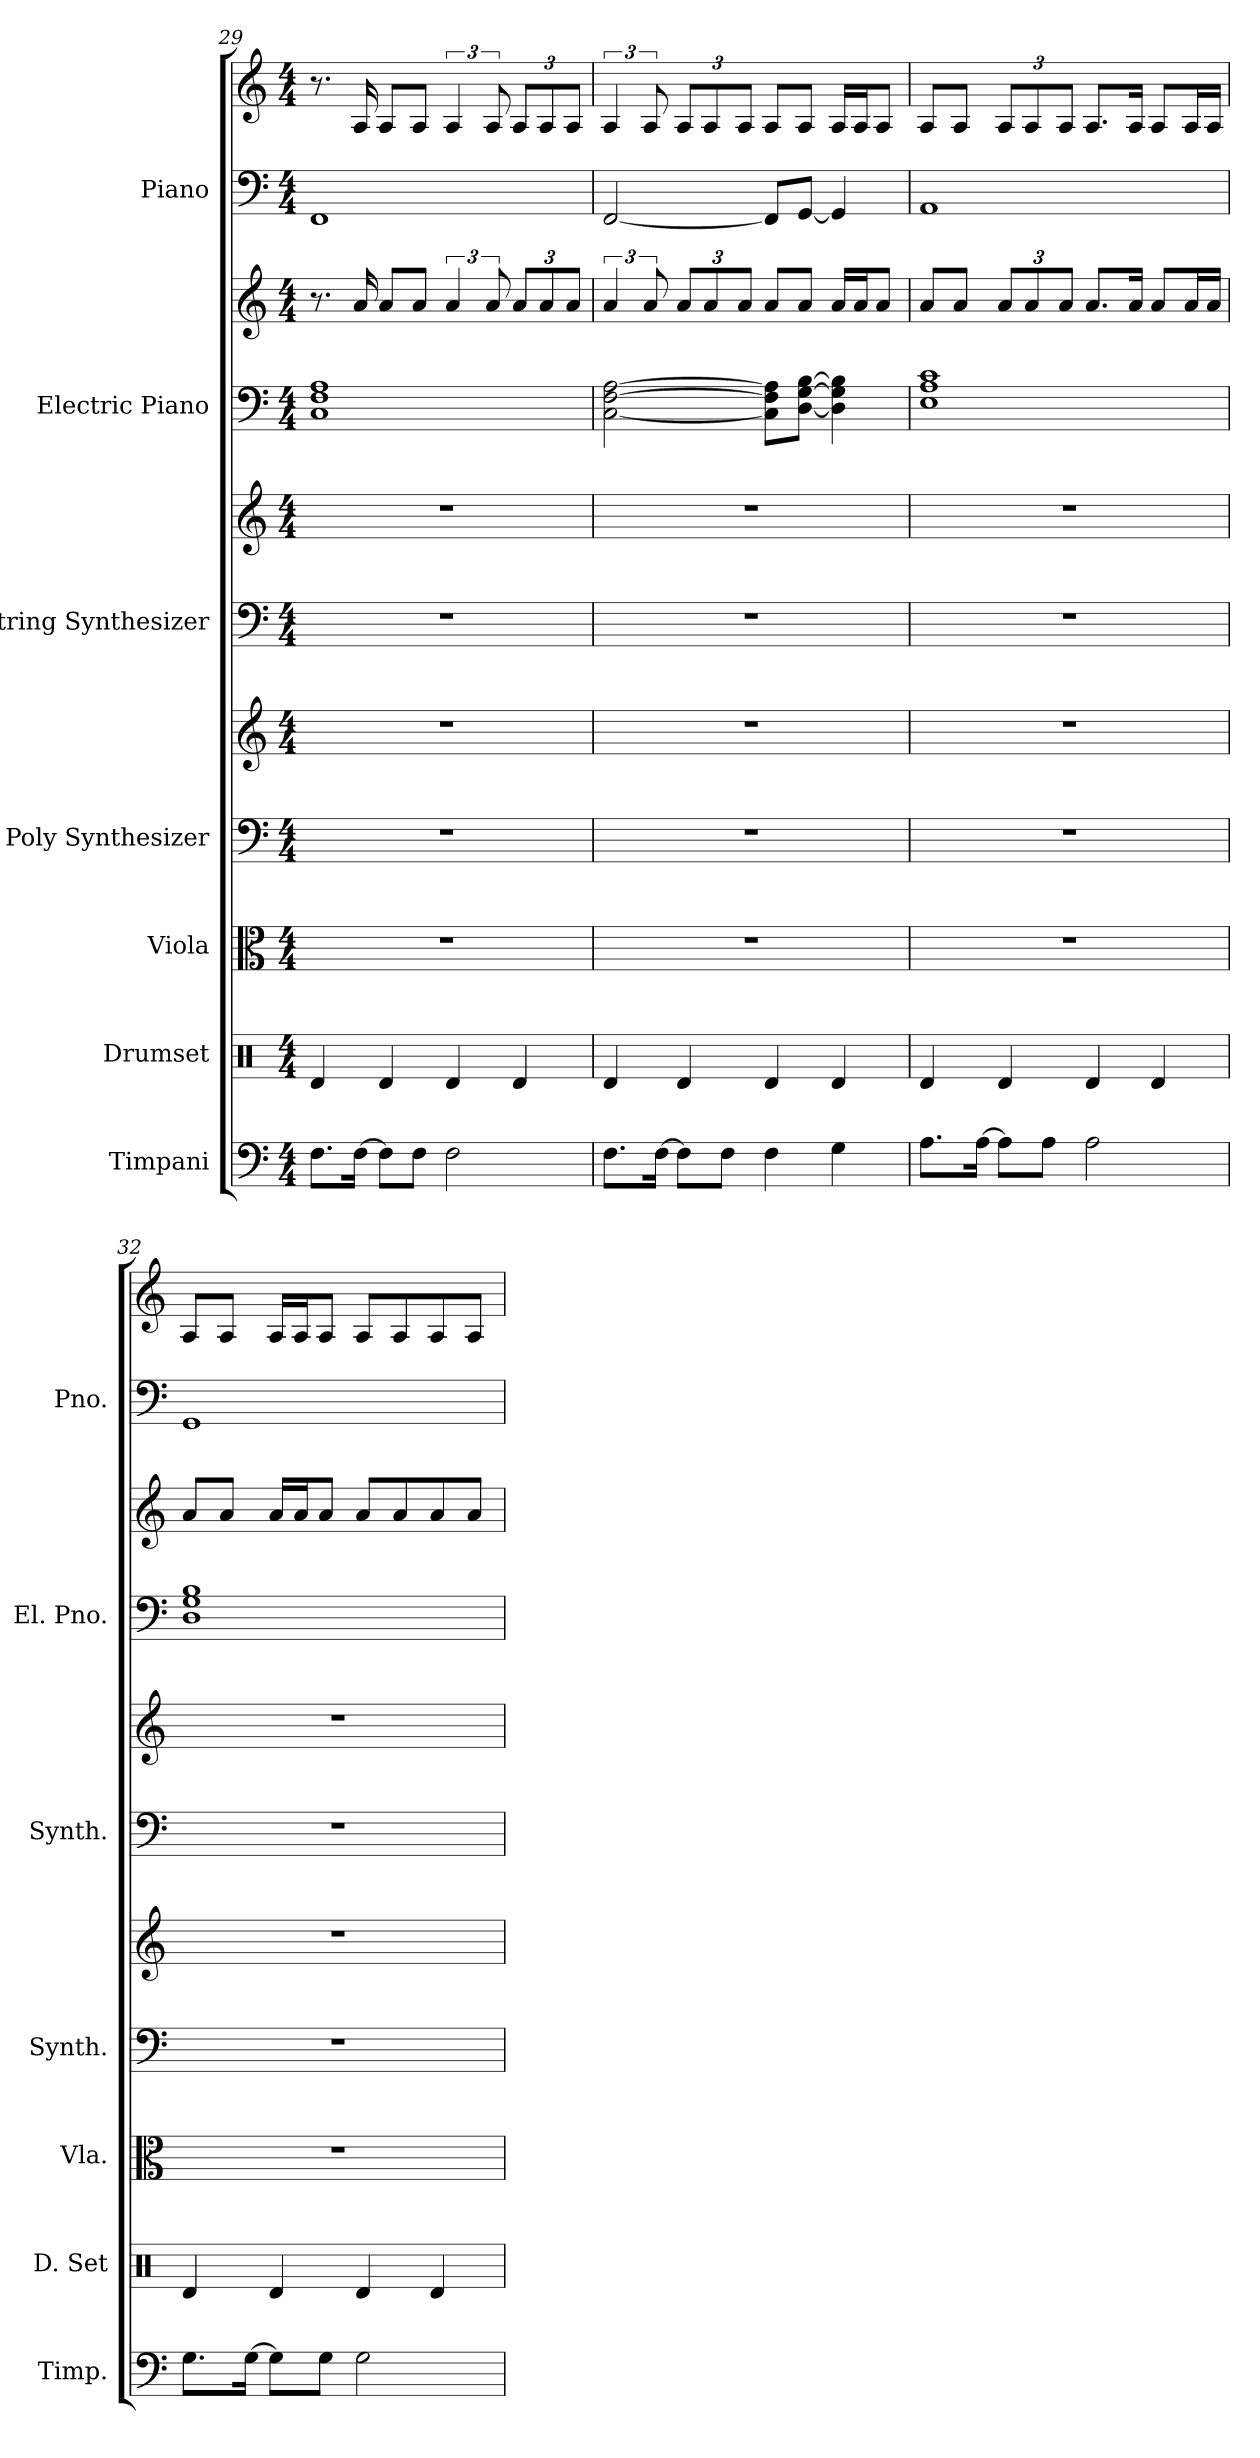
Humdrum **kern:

**kern	**kern	**kern	**kern	**kern	**kern	**kern	**kern	**kern	**kern	**kern
*part7	*part6	*part5	*part4	*part4	*part3	*part3	*part2	*part2	*part1	*part1
*staff11	*staff10	*staff9	*staff8	*staff7	*staff6	*staff5	*staff4	*staff3	*staff2	*staff1
*I"Timpani	*I"Drumset	*I"Viola	*I"Poly Synthesizer	*	*I"String Synthesizer	*	*I"Electric Piano	*	*I"Piano	*
*I'Timp.	*I'D. Set	*I'Vla.	*I'Synth.	*	*I'Synth.	*	*I'El. Pno.	*	*I'Pno.	*
!!LO:PB:g=z
*clefF4	*clefX	*clefC3	*clefF4	*clefG2	*clefF4	*clefG2	*clefF4	*clefG2	*clefF4	*clefG2
*k[]	*k[]	*k[]	*k[]	*k[]	*k[]	*k[]	*k[]	*k[]	*k[]	*k[]
*M4/4	*M4/4	*M4/4	*M4/4	*M4/4	*M4/4	*M4/4	*M4/4	*M4/4	*M4/4	*M4/4
=29	=29	=29	=29	=29	=29	=29	=29	=29	=29	=29
8.F\L	4Rd/	1r	1r	1r	1r	1r	1C 1F 1A	8.r	1FF	8.r
[16F\Jk	.	.	.	.	.	.	.	16a/	.	16A/
8F\L]	4Rd/	.	.	.	.	.	.	8a/L	.	8A/L
8F\J	.	.	.	.	.	.	.	8a/J	.	8A/J
2F\	4Rd/	.	.	.	.	.	.	6a/	.	6A/
.	.	.	.	.	.	.	.	12a/	.	12A/
*	*	*	*	*	*	*	*	*Xbrackettup	*	*Xbrackettup
.	4Rd/	.	.	.	.	.	.	12a/L	.	12A/L
.	.	.	.	.	.	.	.	12a/	.	12A/
.	.	.	.	.	.	.	.	12a/J	.	12A/J
=30	=30	=30	=30	=30	=30	=30	=30	=30	=30	=30
*	*	*	*	*	*	*	*	*brackettup	*	*brackettup
8.F\L	4Rd/	1r	1r	1r	1r	1r	[2C\ [2F\ [2A\	6a/	[2FF/	6A/
.	.	.	.	.	.	.	.	12a/	.	12A/
[16F\Jk	.	.	.	.	.	.	.	.	.	.
*	*	*	*	*	*	*	*	*Xbrackettup	*	*Xbrackettup
8F\L]	4Rd/	.	.	.	.	.	.	12a/L	.	12A/L
.	.	.	.	.	.	.	.	12a/	.	12A/
8F\J	.	.	.	.	.	.	.	.	.	.
.	.	.	.	.	.	.	.	12a/J	.	12A/J
4F\	4Rd/	.	.	.	.	.	8C\] 8F\] 8A\]L	8a/L	8FF/L]	8A/L
.	.	.	.	.	.	.	[8D\ [8G\ [8B\J	8a/J	[8GG/J	8A/J
4G\	4Rd/	.	.	.	.	.	4D\] 4G\] 4B\]	16a/LL	4GG/]	16A/LL
.	.	.	.	.	.	.	.	16a/J	.	16A/J
.	.	.	.	.	.	.	.	8a/J	.	8A/J
=31	=31	=31	=31	=31	=31	=31	=31	=31	=31	=31
8.A\L	4Rd/	1r	1r	1r	1r	1r	1E 1A 1c	8a/L	1AA	8A/L
.	.	.	.	.	.	.	.	8a/J	.	8A/J
[16A\Jk	.	.	.	.	.	.	.	.	.	.
8A\L]	4Rd/	.	.	.	.	.	.	12a/L	.	12A/L
.	.	.	.	.	.	.	.	12a/	.	12A/
8A\J	.	.	.	.	.	.	.	.	.	.
.	.	.	.	.	.	.	.	12a/J	.	12A/J
2A\	4Rd/	.	.	.	.	.	.	8.a/L	.	8.A/L
.	.	.	.	.	.	.	.	16a/Jk	.	16A/Jk
.	4Rd/	.	.	.	.	.	.	8a/L	.	8A/L
.	.	.	.	.	.	.	.	16a/L	.	16A/L
.	.	.	.	.	.	.	.	16a/JJ	.	16A/JJ
!!LO:PB:g=z
=32	=32	=32	=32	=32	=32	=32	=32	=32	=32	=32
8.G\L	4Rd/	1r	1r	1r	1r	1r	1D 1G 1B	8a/L	1GG	8A/L
.	.	.	.	.	.	.	.	8a/J	.	8A/J
[16G\Jk	.	.	.	.	.	.	.	.	.	.
8G\L]	4Rd/	.	.	.	.	.	.	16a/LL	.	16A/LL
.	.	.	.	.	.	.	.	16a/J	.	16A/J
8G\J	.	.	.	.	.	.	.	8a/J	.	8A/J
2G\	4Rd/	.	.	.	.	.	.	8a/L	.	8A/L
.	.	.	.	.	.	.	.	8a/	.	8A/
.	4Rd/	.	.	.	.	.	.	8a/	.	8A/
.	.	.	.	.	.	.	.	8a/J	.	8A/J
=	=	=	=	=	=	=	=	=	=	=
*-	*-	*-	*-	*-	*-	*-	*-	*-	*-	*-
